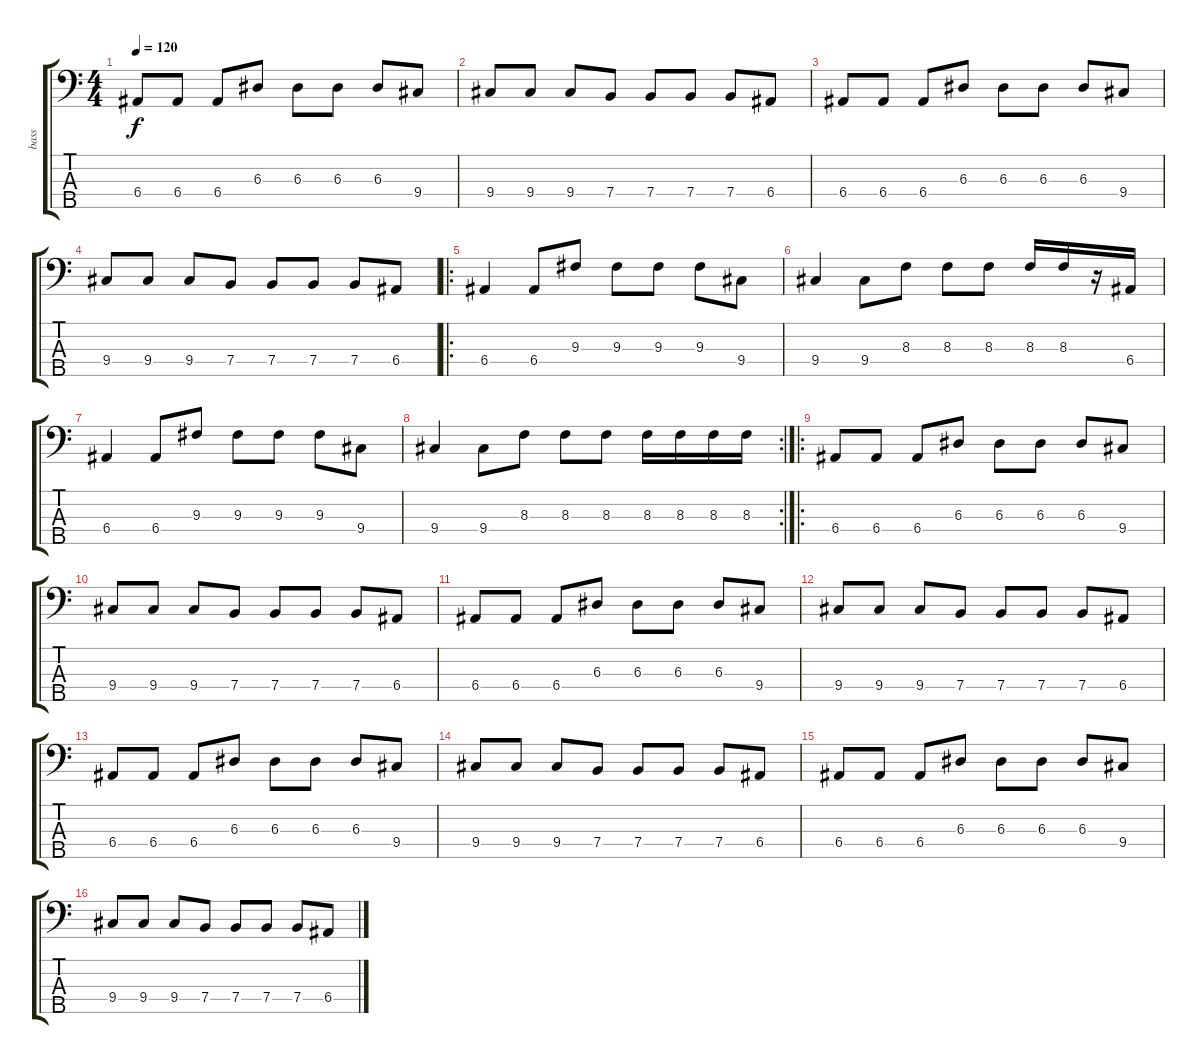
\track ("bass" "bass") {instrument acousticbass}
\staff {score tabs}
\tuning (G2 D2 A1 E1 B0) {hide}
\ts (4 4)
\tempo 120
\clef f4
\ks c
6.4.8{dy f} 6.4.8 6.4.8 6.3.8 6.3.8 6.3.8 6.3.8 9.4.8 |
9.4.8 9.4.8 9.4.8 7.4.8 7.4.8 7.4.8 7.4.8 6.4.8 |
6.4.8 6.4.8 6.4.8 6.3.8 6.3.8 6.3.8 6.3.8 9.4.8 |
9.4.8 9.4.8 9.4.8 7.4.8 7.4.8 7.4.8 7.4.8 6.4.8 |
\ro
6.4.4 6.4.8 9.3.8 9.3.8 9.3.8 9.3.8 9.4.8 |
9.4.4 9.4.8 8.3.8 8.3.8 8.3.8 8.3.16 8.3.16 r.16 6.4.16 |
6.4.4 6.4.8 9.3.8 9.3.8 9.3.8 9.3.8 9.4.8 |
\rc 2
9.4.4 9.4.8 8.3.8 8.3.8 8.3.8 8.3.16 8.3.16 8.3.16 8.3.16 |
\ro
6.4.8 6.4.8 6.4.8 6.3.8 6.3.8 6.3.8 6.3.8 9.4.8 |
9.4.8 9.4.8 9.4.8 7.4.8 7.4.8 7.4.8 7.4.8 6.4.8 |
6.4.8 6.4.8 6.4.8 6.3.8 6.3.8 6.3.8 6.3.8 9.4.8 |
9.4.8 9.4.8 9.4.8 7.4.8 7.4.8 7.4.8 7.4.8 6.4.8 |
6.4.8 6.4.8 6.4.8 6.3.8 6.3.8 6.3.8 6.3.8 9.4.8 |
9.4.8 9.4.8 9.4.8 7.4.8 7.4.8 7.4.8 7.4.8 6.4.8 |
6.4.8 6.4.8 6.4.8 6.3.8 6.3.8 6.3.8 6.3.8 9.4.8 |
9.4.8 9.4.8 9.4.8 7.4.8 7.4.8 7.4.8 7.4.8 6.4.8
